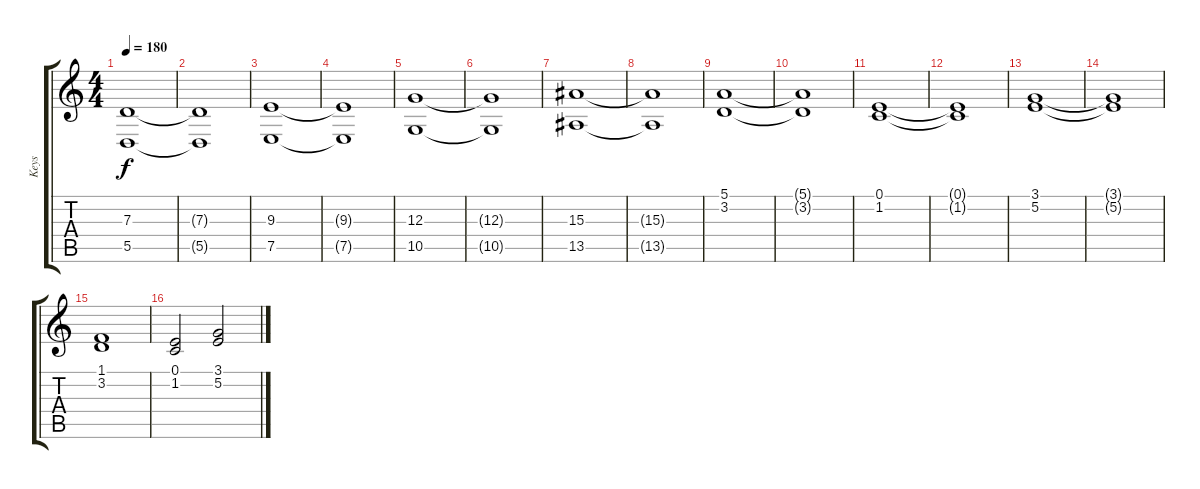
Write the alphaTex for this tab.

\track ("Keys" "Keys") {instrument synthstrings2}
\staff {score tabs}
\tuning (E4 B3 G3 D3 A2 D2) {hide}
\ts (4 4)
\tempo 180
\clef g2
\ks c
(7.3 5.5).1{dy f instrument synthstrings2} |
(7.3{t} 5.5{t}).1 |
(9.3 7.5).1 |
(9.3{t} 7.5{t}).1 |
(12.3 10.5).1 |
(12.3{t} 10.5{t}).1 |
(15.3 13.5).1 |
(15.3{t} 13.5{t}).1 |
(5.1 3.2).1 |
(5.1{t} 3.2{t}).1 |
(0.1 1.2).1 |
(0.1{t} 1.2{t}).1 |
(3.1 5.2).1 |
(3.1{t} 5.2{t}).1 |
(1.1 3.2).1 |
(0.1 1.2).2 (3.1 5.2).2
